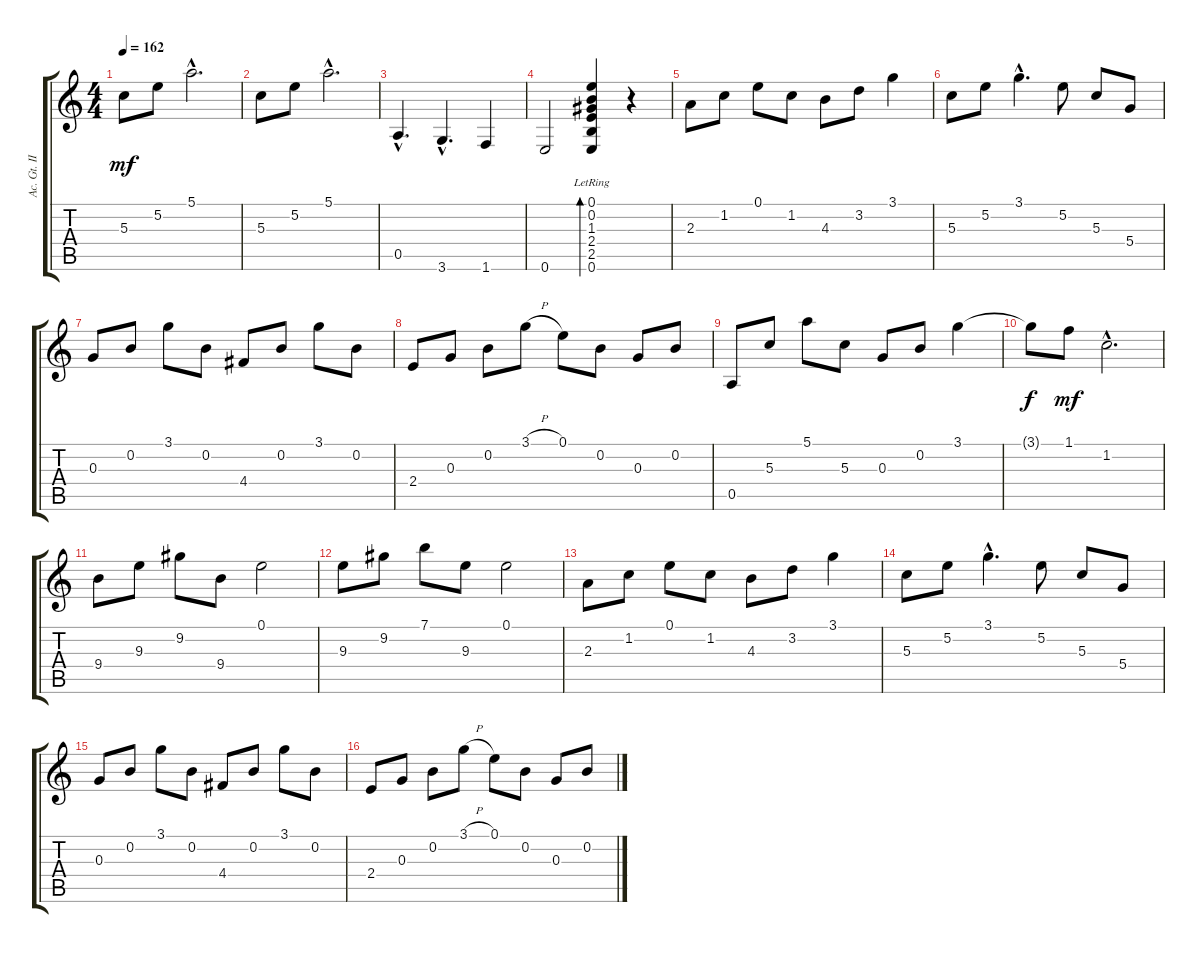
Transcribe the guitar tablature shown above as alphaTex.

\track ("Ac. Gt. III" "Ac. Gt. II") {instrument acousticguitarsteel}
\staff {score tabs}
\tuning (E4 B3 G3 D3 A2 E2) {hide}
\ts (4 4)
\tempo 162
\clef g2
\ks c
5.3.8{dy mf} 5.2.8 5.1{hac}.2{d} |
5.3.8 5.2.8 5.1{hac}.2{d} |
0.5{hac}.4{d} 3.6{hac}.4{d} 1.6.4 |
0.6.2 (0.1{lr} 0.2{lr} 1.3{lr} 2.4{lr} 2.5{lr} 0.6{lr}).4{bd 480} r.4 |
2.3.8 1.2.8 0.1.8 1.2.8 4.3.8 3.2.8 3.1.4 |
5.3.8 5.2.8 3.1{hac}.4{d} 5.2.8 5.3.8 5.4.8 |
0.3.8 0.2.8 3.1.8 0.2.8 4.4.8 0.2.8 3.1.8 0.2.8 |
2.4.8 0.3.8 0.2.8 3.1{h}.8 0.1.8 0.2.8 0.3.8 0.2.8 |
0.5.8 5.3.8 5.1.8 5.3.8 0.3.8 0.2.8 3.1.4 |
3.1{t}.8{dy f} 1.1.8{dy mf} 1.2{hac}.2{d} |
9.4.8 9.3.8 9.2.8 9.4.8 0.1.2 |
9.3.8 9.2.8 7.1.8 9.3.8 0.1.2 |
2.3.8 1.2.8 0.1.8 1.2.8 4.3.8 3.2.8 3.1.4 |
5.3.8 5.2.8 3.1{hac}.4{d} 5.2.8 5.3.8 5.4.8 |
0.3.8 0.2.8 3.1.8 0.2.8 4.4.8 0.2.8 3.1.8 0.2.8 |
2.4.8 0.3.8 0.2.8 3.1{h}.8 0.1.8 0.2.8 0.3.8 0.2.8
